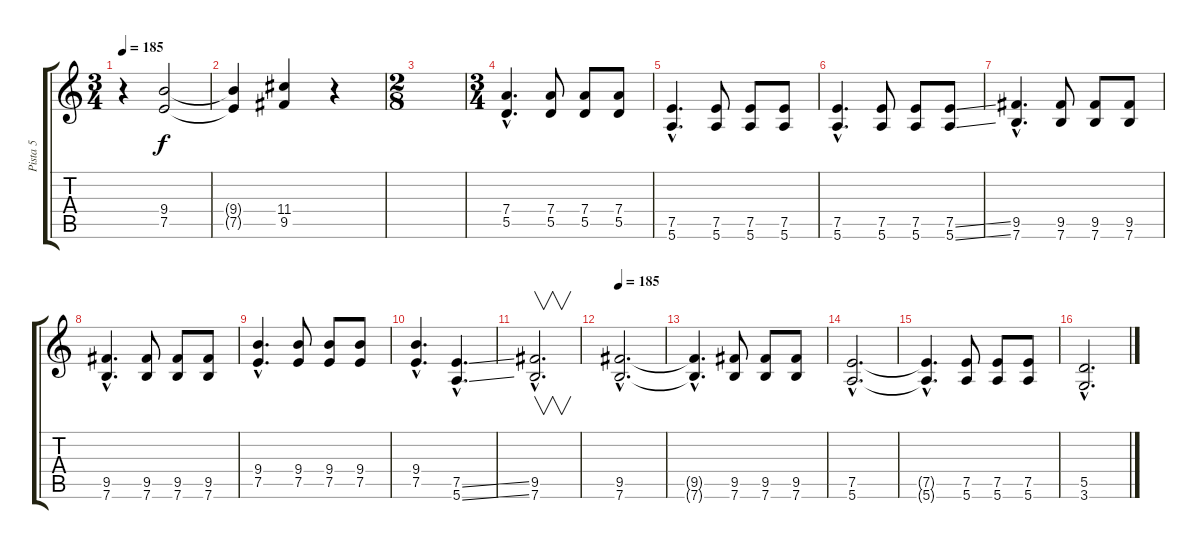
\track ("Pista 5" "Pista 5") {instrument distortionguitar}
\staff {score tabs}
\tuning (E4 B3 G3 D3 A2 E2) {hide}
\ts (3 4)
\tempo 185
\clef g2
\ks c
r.4{dy f} (9.4 7.5).2 |
(9.4{t} 7.5{t}).4 (11.4 9.5).4 r.4 |
\ts (2 8)
|
\ts (3 4)
(7.4{hac} 5.5{hac}).4{d} (7.4 5.5).8 (7.4 5.5).8 (7.4 5.5).8 |
(7.5{hac} 5.6{hac}).4{d} (7.5 5.6).8 (7.5 5.6).8 (7.5 5.6).8 |
(7.5{hac} 5.6{hac}).4{d} (7.5 5.6).8 (7.5 5.6).8 (7.5{ss} 5.6{ss}).8 |
(9.5{hac} 7.6{hac}).4{d} (9.5 7.6).8 (9.5 7.6).8 (9.5 7.6).8 |
(9.5{hac} 7.6{hac}).4{d} (9.5 7.6).8 (9.5 7.6).8 (9.5 7.6).8 |
(9.4{hac} 7.5{hac}).4{d} (9.4 7.5).8 (9.4 7.5).8 (9.4 7.5).8 |
(9.4{hac} 7.5{hac}).4{d} (7.5{ss hac} 5.6{ss hac}).4{d} |
(9.5{hac} 7.6{hac}).2{v d} |
\tempo 185
(9.5{hac} 7.6{hac}).2{d} |
(9.5{hac t} 7.6{hac t}).4{d} (9.5 7.6).8 (9.5 7.6).8 (9.5 7.6).8 |
(7.5{hac} 5.6{hac}).2{d} |
(7.5{hac t} 5.6{hac t}).4{d} (7.5 5.6).8 (7.5 5.6).8 (7.5 5.6).8 |
(5.5{hac} 3.6{hac}).2{d}
